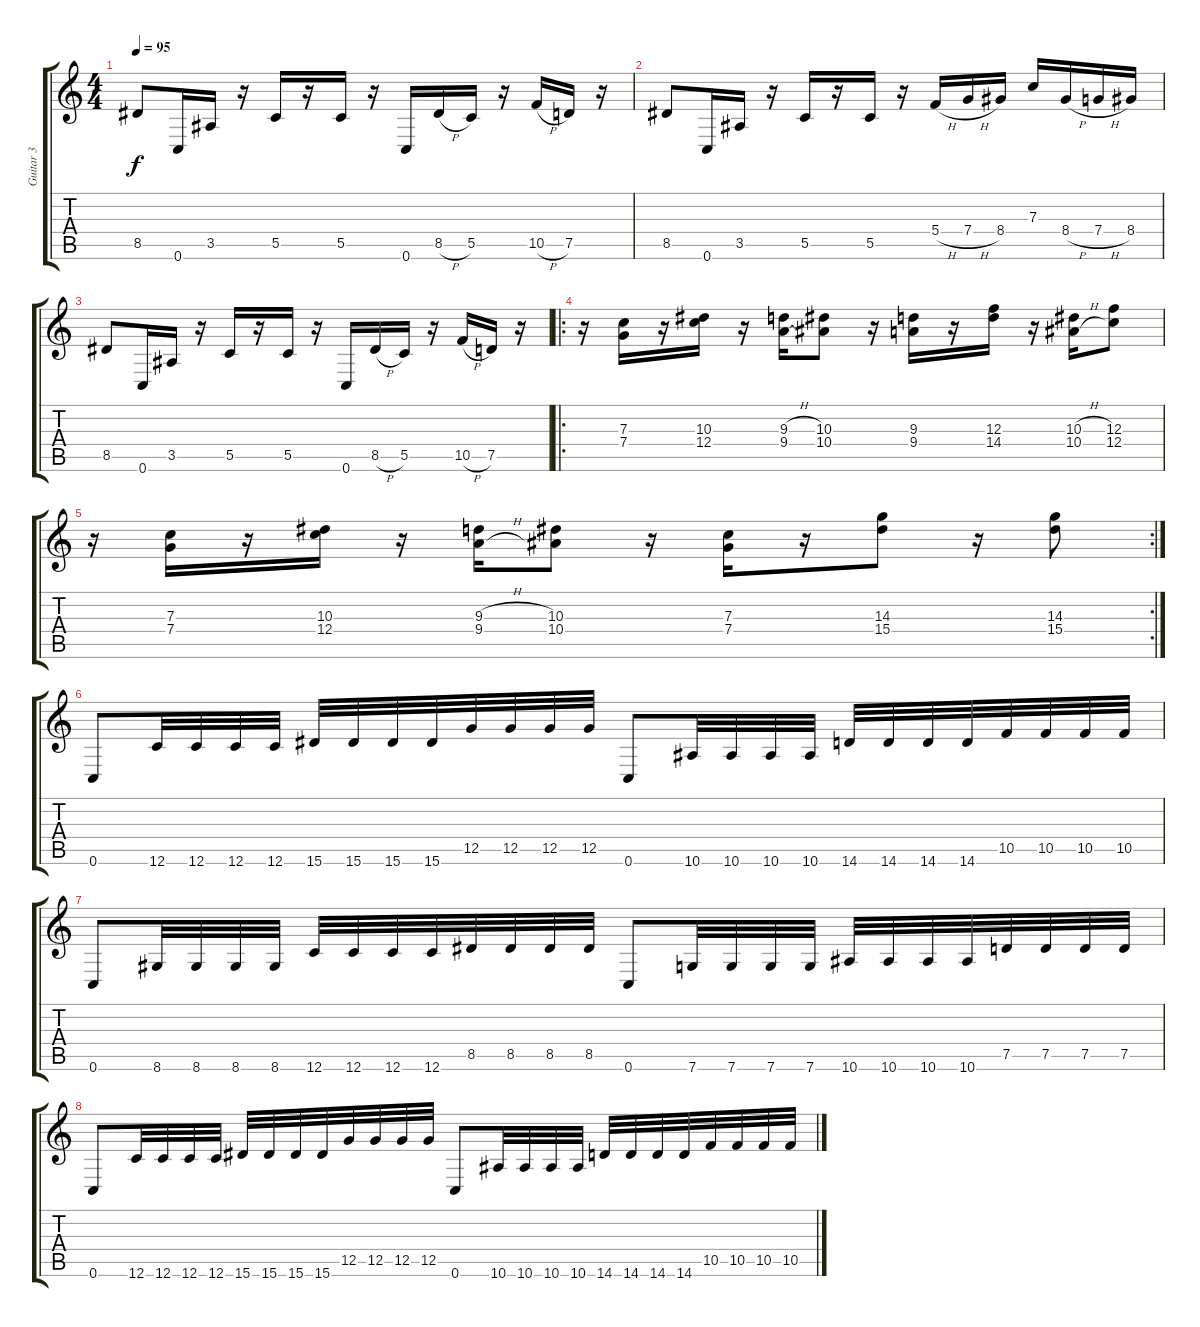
\track ("Guitar 3" "Guitar 3") {instrument distortionguitar}
\staff {score tabs}
\tuning (D4 A3 F3 C3 G2 C2) {hide}
\ts (4 4)
\tempo 95
\clef g2
\ks c
8.5.8{dy f} 0.6.16 3.5.16 r.16 5.5.16 r.16 5.5.16 r.16 0.6.16 8.5{h}.16 5.5.16 r.16 10.5{h}.16 7.5.16 r.16 |
8.5.8 0.6.16 3.5.16 r.16 5.5.16 r.16 5.5.16 r.16 5.4{h}.16 7.4{h}.16 8.4.16 7.3.16 8.4{h}.16 7.4{h}.16 8.4.16 |
8.5.8 0.6.16 3.5.16 r.16 5.5.16 r.16 5.5.16 r.16 0.6.16 8.5{h}.16 5.5.16 r.16 10.5{h}.16 7.5.16 r.16 |
\ro
r.16 (7.3 7.4).16 r.16 (10.3 12.4).16 r.16 (9.3{h} 9.4{h}).16 (10.3 10.4).8 r.16 (9.3 9.4).16 r.16 (12.3 14.4).16 r.16 (10.3{h} 10.4{h}).16 (12.3 12.4).8 |
\rc 2
r.16 (7.3 7.4).16 r.16 (10.3 12.4).16 r.16 (9.3{h} 9.4{h}).16 (10.3 10.4).8 r.16 (7.3 7.4).16 r.16 (14.3 15.4).8 r.16 (14.3 15.4).8 |
0.6.8 12.6.32 12.6.32 12.6.32 12.6.32 15.6.32 15.6.32 15.6.32 15.6.32 12.5.32 12.5.32 12.5.32 12.5.32 0.6.8 10.6.32 10.6.32 10.6.32 10.6.32 14.6.32 14.6.32 14.6.32 14.6.32 10.5.32 10.5.32 10.5.32 10.5.32 |
0.6.8 8.6.32 8.6.32 8.6.32 8.6.32 12.6.32 12.6.32 12.6.32 12.6.32 8.5.32 8.5.32 8.5.32 8.5.32 0.6.8 7.6.32 7.6.32 7.6.32 7.6.32 10.6.32 10.6.32 10.6.32 10.6.32 7.5.32 7.5.32 7.5.32 7.5.32 |
0.6.8 12.6.32 12.6.32 12.6.32 12.6.32 15.6.32 15.6.32 15.6.32 15.6.32 12.5.32 12.5.32 12.5.32 12.5.32 0.6.8 10.6.32 10.6.32 10.6.32 10.6.32 14.6.32 14.6.32 14.6.32 14.6.32 10.5.32 10.5.32 10.5.32 10.5.32
